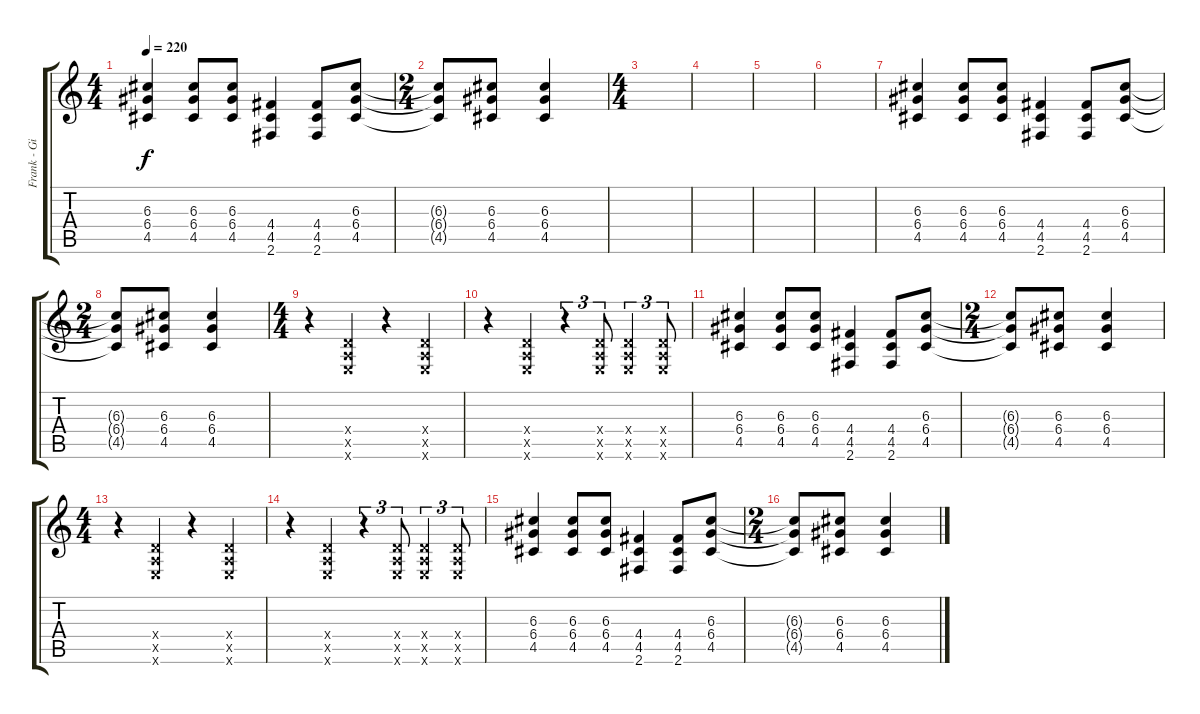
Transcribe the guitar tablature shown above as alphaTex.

\track ("Frank - Gitaar" "Frank - Gi") {instrument distortionguitar}
\staff {score tabs}
\tuning (E4 B3 G3 D3 A2 E2) {hide}
\ts (4 4)
\tempo 220
\clef g2
\ks c
(6.3 6.4 4.5).4{dy f} (6.3 6.4 4.5).8 (6.3 6.4 4.5).8 (4.4 4.5 2.6).4 (4.4 4.5 2.6).8 (6.3 6.4 4.5).8 |
\ts (2 4)
(6.3{t} 6.4{t} 4.5{t}).8 (6.3 6.4 4.5).8 (6.3 6.4 4.5).4 |
\ts (4 4)
|
|
|
|
(6.3 6.4 4.5).4{volume 16} (6.3 6.4 4.5).8 (6.3 6.4 4.5).8 (4.4 4.5 2.6).4 (4.4 4.5 2.6).8 (6.3 6.4 4.5).8 |
\ts (2 4)
(6.3{t} 6.4{t} 4.5{t}).8 (6.3 6.4 4.5).8 (6.3 6.4 4.5).4 |
\ts (4 4)
r.4 (0.4{x} 0.5{x} 0.6{x}).4 r.4 (0.4{x} 0.5{x} 0.6{x}).4 |
r.4 (0.4{x} 0.5{x} 0.6{x}).4 r.4{tu (3 2)} (0.4{x} 0.5{x} 0.6{x}).8{tu (3 2)} (0.4{x} 0.5{x} 0.6{x}).4{tu (3 2)} (0.4{x} 0.5{x} 0.6{x}).8{tu (3 2)} |
(6.3 6.4 4.5).4{volume 16} (6.3 6.4 4.5).8 (6.3 6.4 4.5).8 (4.4 4.5 2.6).4 (4.4 4.5 2.6).8 (6.3 6.4 4.5).8 |
\ts (2 4)
(6.3{t} 6.4{t} 4.5{t}).8 (6.3 6.4 4.5).8 (6.3 6.4 4.5).4 |
\ts (4 4)
r.4 (0.4{x} 0.5{x} 0.6{x}).4 r.4 (0.4{x} 0.5{x} 0.6{x}).4 |
r.4 (0.4{x} 0.5{x} 0.6{x}).4 r.4{tu (3 2)} (0.4{x} 0.5{x} 0.6{x}).8{tu (3 2)} (0.4{x} 0.5{x} 0.6{x}).4{tu (3 2)} (0.4{x} 0.5{x} 0.6{x}).8{tu (3 2)} |
(6.3 6.4 4.5).4{volume 16} (6.3 6.4 4.5).8 (6.3 6.4 4.5).8 (4.4 4.5 2.6).4 (4.4 4.5 2.6).8 (6.3 6.4 4.5).8 |
\ts (2 4)
(6.3{t} 6.4{t} 4.5{t}).8 (6.3 6.4 4.5).8 (6.3 6.4 4.5).4
